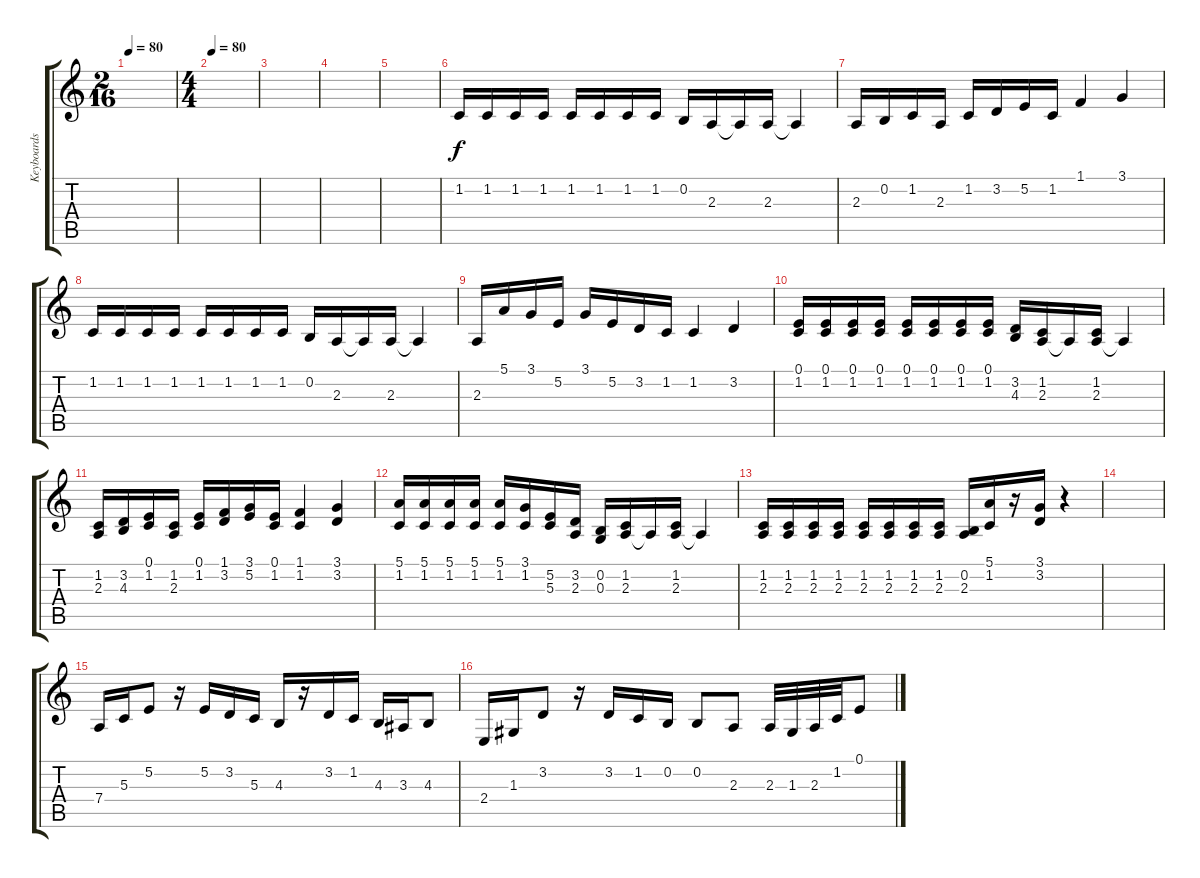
\track ("Keyboards" "Keyboards") {instrument lead2sawtooth}
\staff {score tabs}
\tuning (E4 B3 G3 D3 A2 E2) {hide}
\ts (2 16)
\tempo 80
\clef g2
\ks c
|
\ts (4 4)
\tempo 80
|
|
|
|
1.2.16 1.2.16 1.2.16 1.2.16 1.2.16 1.2.16 1.2.16 1.2.16 0.2.16 2.3.16 2.3{t}.16 2.3.16 2.3{t}.4 |
2.3.16 0.2.16 1.2.16 2.3.16 1.2.16 3.2.16 5.2.16 1.2.16 1.1.4 3.1.4 |
1.2.16 1.2.16 1.2.16 1.2.16 1.2.16 1.2.16 1.2.16 1.2.16 0.2.16 2.3.16 2.3{t}.16 2.3.16 2.3{t}.4 |
2.3.16 5.1.16 3.1.16 5.2.16 3.1.16 5.2.16 3.2.16 1.2.16 1.2.4 3.2.4 |
(0.1 1.2).16 (0.1 1.2).16 (0.1 1.2).16 (0.1 1.2).16 (0.1 1.2).16 (0.1 1.2).16 (0.1 1.2).16 (0.1 1.2).16 (3.2 4.3).16 (1.2 2.3).16 2.3{t}.16 (1.2 2.3).16 2.3{t}.4 |
(1.2 2.3).16 (3.2 4.3).16 (0.1 1.2).16 (1.2 2.3).16 (0.1 1.2).16 (1.1 3.2).16 (3.1 5.2).16 (0.1 1.2).16 (1.1 1.2).4 (3.1 3.2).4 |
(5.1 1.2).16 (5.1 1.2).16 (5.1 1.2).16 (5.1 1.2).16 (5.1 1.2).16 (3.1 1.2).16 (5.2 5.3).16 (3.2 2.3).16 (0.2 0.3).16 (1.2 2.3).16 2.3{t}.16 (1.2 2.3).16 2.3{t}.4 |
(1.2 2.3).16 (1.2 2.3).16 (1.2 2.3).16 (1.2 2.3).16 (1.2 2.3).16 (1.2 2.3).16 (1.2 2.3).16 (1.2 2.3).16 (0.2 2.3).16 (5.1 1.2).16 r.16 (3.1 3.2).16 r.4 |
|
7.4.16 5.3.16 5.2.8 r.16 5.2.16 3.2.16 5.3.16 4.3.16 r.16 3.2.16 1.2.16 4.3.16 3.3.16 4.3.8 |
2.4.16 1.3.16 3.2.8 r.16 3.2.16 1.2.16 0.2.16 0.2.8 2.3.8 2.3.32 1.3.32 2.3.32 1.2.32 0.1.8
